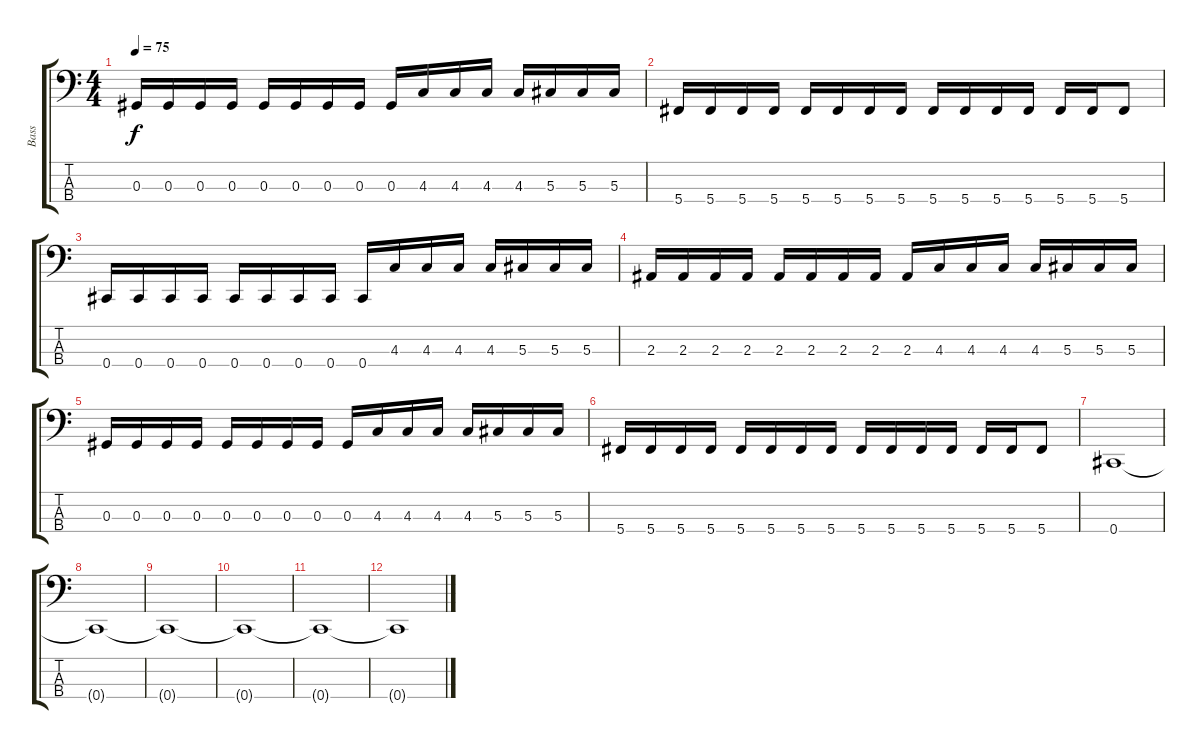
\track ("Bass" "Bass") {instrument acousticguitarnylon}
\staff {score tabs}
\tuning (Gb2 Db2 Ab1 Db1) {hide}
\ts (4 4)
\tempo 75
\clef f4
\ks c
0.3.16{dy f} 0.3.16 0.3.16 0.3.16 0.3.16 0.3.16 0.3.16 0.3.16 0.3.16 4.3.16 4.3.16 4.3.16 4.3.16 5.3.16 5.3.16 5.3.16 |
5.4.16 5.4.16 5.4.16 5.4.16 5.4.16 5.4.16 5.4.16 5.4.16 5.4.16 5.4.16 5.4.16 5.4.16 5.4.16 5.4.16 5.4.8 |
0.4.16 0.4.16 0.4.16 0.4.16 0.4.16 0.4.16 0.4.16 0.4.16 0.4.16 4.3.16 4.3.16 4.3.16 4.3.16 5.3.16 5.3.16 5.3.16 |
2.3.16 2.3.16 2.3.16 2.3.16 2.3.16 2.3.16 2.3.16 2.3.16 2.3.16 4.3.16 4.3.16 4.3.16 4.3.16 5.3.16 5.3.16 5.3.16 |
0.3.16 0.3.16 0.3.16 0.3.16 0.3.16 0.3.16 0.3.16 0.3.16 0.3.16 4.3.16 4.3.16 4.3.16 4.3.16 5.3.16 5.3.16 5.3.16 |
5.4.16 5.4.16 5.4.16 5.4.16 5.4.16 5.4.16 5.4.16 5.4.16 5.4.16 5.4.16 5.4.16 5.4.16 5.4.16 5.4.16 5.4.8 |
0.4.1 |
0.4{t}.1 |
0.4{t}.1 |
0.4{t}.1 |
0.4{t}.1 |
0.4{t}.1
